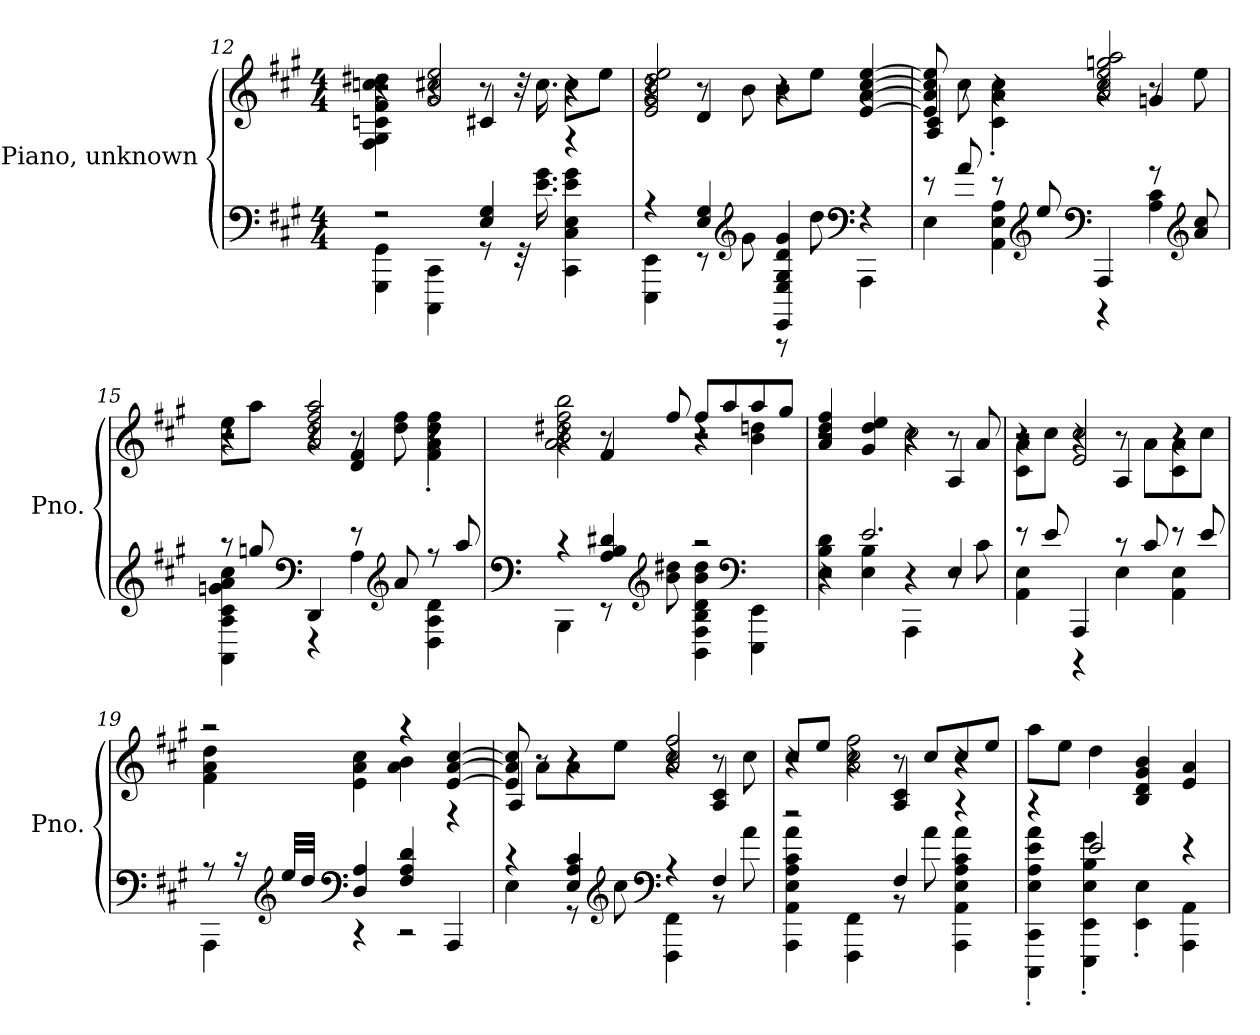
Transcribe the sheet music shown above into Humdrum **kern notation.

**kern	**kern
*part1	*part1
*staff2	*staff1
*I"Piano, unknown	*
*I'Pno.	*
*clefF4	*clefG2
*k[f#c#g#]	*k[f#c#g#]
*M4/4	*M4/4
=12	=12
*^	*^
*	*	*	*^
2r	4GGG#\ 4GG#\	4r	4F#\ 4G#\ 4cn\ 4f#\ 4ccn\ 4dd#X\	2r
.	4CCC#\ 4CC#\	2g#/ 2cc#X/ 2ee/	4r	.
4E/ 4G#/	8r	.	8r	4c#X/
.	32r	.	32r	.
.	16.e\ 16.g#\	.	16.cc#\	.
4r	4CC#\ 4C#\ 4E\ 4e\ 4g#\	4r	8cc#\L	4r
.	.	.	8ee\J	.
!!LO:LB:g=z	!!	!!
=13	=13	=13	=13	=13
4r	4EEE\ 4EE\	2e/ 2g#/ 2b/ 2dd/ 2ee/	4r	4r
4E/ 4G#/	8r	.	8r	4d/
*clefG2	*	*	*	*
.	8g#\	.	8b\	.
4EE/ 4E/ 4G#/ 4d/ 4g#/	8r	4r	8b\L	2r
.	8dd\	.	8ee\J	.
*clefF4	*	*	*	*
4r	4AAA\	[4e/ [4a/ [4cc#/ [4ee/	4r	.
=14	=14	=14	=14	=14
8r	4E\	8e/] 8a/] 8cc#/] 8ee/]	8r	4A/ 4c#/
8a/	.	8r	8cc#\	.
8r	4AA\ 4E\ 4A\	4r	4c#\' 4a\' 4cc#\'	4r
*clefG2	*	*	*	*
8ee/	.	.	.	.
*clefF4	*	*	*	*
4AAA/	4r	2a/ 2cc#/ 2ee/ 2ggn/ 2aa/	4r	4r
8r	4A\ 4c#\	.	8r	4gn/
*clefG2	*	*	*	*
8a/ 8cc#/	.	.	8ee\	.
=15	=15	=15	=15	=15
8r	4AA\ 4A\ 4c#\ 4gn\ 4a\ 4cc#\	4r	8ee\L	2r
8ggn/	.	.	8aa\J	.
*clefF4	*	*	*	*
4DD/	4r	2a/ 2dd/ 2ff#/ 2aa/	4r	.
8r	4A\	.	8r	4d/ 4f#/
*clefG2	*	*	*	*
8a/	.	.	8dd\ 8ff#\	.
8r	4D\ 4A\ 4d\	4r	4f#\' 4a\' 4dd\' 4ff#\'	4r
8aa/	.	.	.	.
!!LO:LB:g=z	!!	!!
=16	=16	=16	=16	=16
*clefF4	*	*	*	*
4r	4BBB\	4r	2a\ 2b\ 2dd#X\ 2ff#\ 2bb\	4r
4A/ 4B/ 4d#X/	8r	8r	.	4f#/
*clefG2	*	*	*	*
.	8b\ 8dd#X\	8ff#/	.	.
2r	4BB\ 4F#\ 4B\ 4d#\ 4b\ 4dd#\	8ff#/L	4r	2r
.	.	8aa/	.	.
*clefF4	*	*	*	*
.	4EEE\ 4EE\	8aa/	4b\ 4ddn\	.
.	.	8gg#/J	.	.
=17	=17	=17	=17	=17
*	*^	*	*	*
4r	4E\ 4B\ 4d\	2r	4a/ 4dd/ 4ff#/	2r	2r
2.e/	4E\ 4B\	.	4g#/ 4dd/ 4ee/	.	.
.	4AAA\	4r	4r	2cc#\	4r
.	8r	4E/	8r	.	4A/
.	8c#\	.	8a/	.	.
*	*v	*v	*	*	*
=18	=18	=18	=18	=18
8r	4AA\ 4E\	4r	8c#\ 8a\L	2r
8e/	.	.	8cc#\J	.
4AAA/	4r	2e/ 2cc#/	4r	.
8r	4E\	.	8r	4A/
8c#/	.	.	8a\L	.
8r	4AA\ 4E\	4r	8c#\ 8a\	4r
8e/	.	.	8cc#\J	.
*	*	*	*v	*v
=19	=19	=19	=19
8r	4AAA\	2r	4f#\ 4a\ 4dd\
16r	.	.	.
*clefG2	*	*	*
32ee/LLL	.	.	.
32dd/JJJ	.	.	.
*clefF4	*	*	*
4D/ 4A/	4r	.	4e\ 4a\ 4cc#\
4F#/ 4A/ 4d/	2r	4r	4a\ 4b\
4AAA/	.	[4e/ [4a/ [4cc#/	4r
!!LO:LB:g=z
=20	=20	=20	=20
*	*	*	*^
4r	4E\	8e/] 8a/] 8cc#/]	8r	4A/
.	.	8r	8a\L	.
4E/ 4A/ 4c#/	8r	4r	8a\	4r
*clefG2	*	*	*	*
.	8cc#\	.	8ee\J	.
*clefF4	*	*	*	*
4r	4FFF#\ 4FF#\	2a/ 2cc#/ 2ff#/	4r	4r
4F#/	8r	.	8r	4A/ 4c#/
.	8a\	.	8cc#\	.
=21	=21	=21	=21	=21
2r	4AAA\ 4AA\ 4E\ 4A\ 4c#\ 4a\	8cc#/L	4r	2r
.	.	8ee/J	.	.
.	4FFF#\ 4FF#\	4r	2a\ 2cc#\ 2ff#\	.
4F#/	8r	8r	.	4A/ 4c#/
.	8a\	8cc#/L	.	.
4r	4AAA\ 4AA\ 4E\ 4A\ 4c#\ 4a\	8cc#/	4r	4r
.	.	8ee/J	.	.
*	*	*v	*v	*v
=22	=22	=22
4r	4CCC#\' 4CC#\' 4E\' 4A\' 4e\' 4a\'	8aa\L
.	.	8ee\J
2e/	4EEE\' 4EE\' 4E\' 4B\' 4g#\'	4dd\
.	4EE\' 4E\'	4B/ 4d/ 4g#/ 4b/
4r	4AAA\ 4AA\	4e/ 4a/
*v	*v	*
=	=
*-	*-
